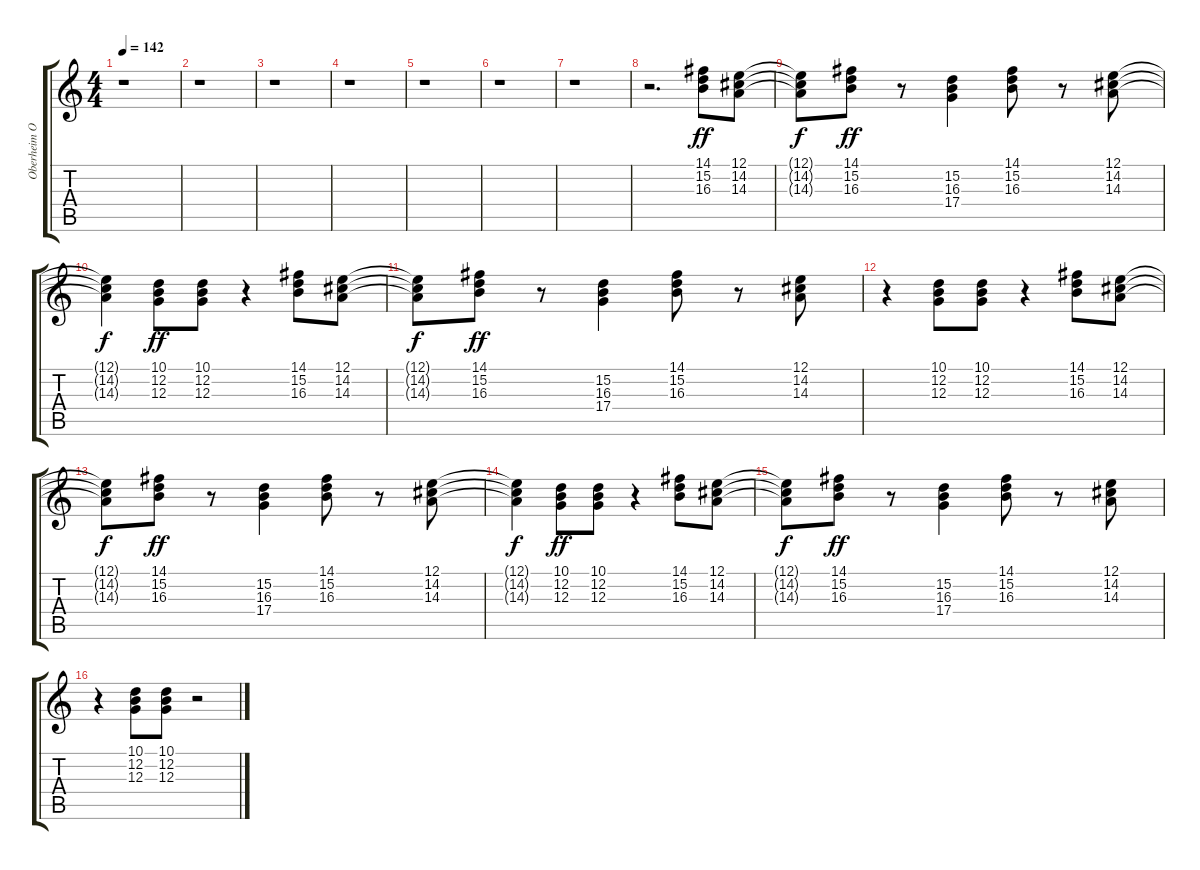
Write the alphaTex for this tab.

\track ("Oberheim OB-X" "Oberheim O") {instrument lead1square}
\staff {score tabs}
\tuning (E4 B3 G3 D3 A2 E2) {hide}
\ts (4 4)
\tempo 142
\clef g2
\ks c
r.1{dy ff} |
r.1 |
r.1 |
r.1 |
r.1 |
r.1 |
r.1 |
r.2{d} (14.1 15.2 16.3).8 (12.1 14.2 14.3).8 |
(12.1{t} 14.2{t} 14.3{t}).8{dy f} (14.1 15.2 16.3).8{dy ff} r.8 (15.2 16.3 17.4).4 (14.1 15.2 16.3).8 r.8 (12.1 14.2 14.3).8 |
(12.1{t} 14.2{t} 14.3{t}).4{dy f} (10.1 12.2 12.3).8{dy ff} (10.1 12.2 12.3).8 r.4 (14.1 15.2 16.3).8 (12.1 14.2 14.3).8 |
(12.1{t} 14.2{t} 14.3{t}).8{dy f} (14.1 15.2 16.3).8{dy ff} r.8 (15.2 16.3 17.4).4 (14.1 15.2 16.3).8 r.8 (12.1 14.2 14.3).8 |
r.4 (10.1 12.2 12.3).8 (10.1 12.2 12.3).8 r.4 (14.1 15.2 16.3).8 (12.1 14.2 14.3).8 |
(12.1{t} 14.2{t} 14.3{t}).8{dy f} (14.1 15.2 16.3).8{dy ff} r.8 (15.2 16.3 17.4).4 (14.1 15.2 16.3).8 r.8 (12.1 14.2 14.3).8 |
(12.1{t} 14.2{t} 14.3{t}).4{dy f} (10.1 12.2 12.3).8{dy ff} (10.1 12.2 12.3).8 r.4 (14.1 15.2 16.3).8 (12.1 14.2 14.3).8 |
(12.1{t} 14.2{t} 14.3{t}).8{dy f} (14.1 15.2 16.3).8{dy ff} r.8 (15.2 16.3 17.4).4 (14.1 15.2 16.3).8 r.8 (12.1 14.2 14.3).8 |
r.4 (10.1 12.2 12.3).8 (10.1 12.2 12.3).8 r.2
